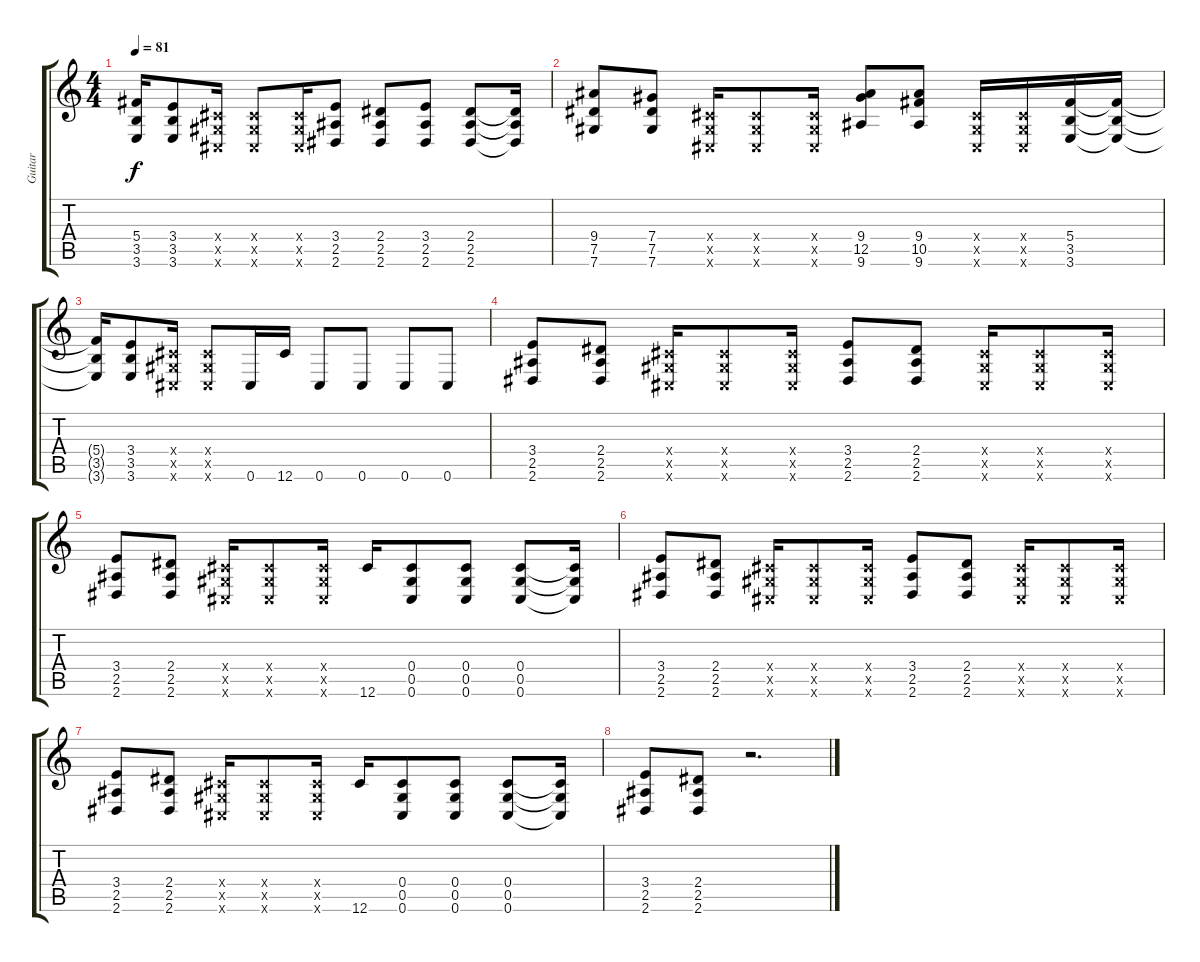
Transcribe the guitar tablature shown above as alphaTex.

\track ("Guitar" "Guitar") {instrument overdrivenguitar}
\staff {score tabs}
\tuning (Eb4 Bb3 Gb3 Db3 Ab2 Db2) {hide}
\ts (4 4)
\tempo 81
\clef g2
\ks c
(5.4{t} 3.5{t} 3.6{t}).16{dy f} (3.4 3.5 3.6).8 (0.4{x} 0.5{x} 0.6{x}).16 (0.4{x} 0.5{x} 0.6{x}).8 (0.4{x} 0.5{x} 0.6{x}).16 (3.4 2.5 2.6).8 (2.4 2.5 2.6).8 (3.4 2.5 2.6).8 (2.4 2.5 2.6).8 (2.4{t} 2.5{t} 2.6{t}).16 |
(9.4 7.5 7.6).8 (7.4 7.5 7.6).8 (0.4{x} 0.5{x} 0.6{x}).16 (0.4{x} 0.5{x} 0.6{x}).8 (0.4{x} 0.5{x} 0.6{x}).16 (9.4 12.5 9.6).8 (9.4 10.5 9.6).8 (0.4{x} 0.5{x} 0.6{x}).16 (0.4{x} 0.5{x} 0.6{x}).16 (5.4 3.5 3.6).16 (5.4{t} 3.5{t} 3.6{t}).16 |
(5.4{t} 3.5{t} 3.6{t}).16 (3.4 3.5 3.6).8 (0.4{x} 0.5{x} 0.6{x}).16 (0.4{x} 0.5{x} 0.6{x}).8 0.6.16 12.6.16 0.6.8 0.6.8 0.6.8 0.6.8 |
(3.4 2.5 2.6).8 (2.4 2.5 2.6).8 (0.4{x} 0.5{x} 0.6{x}).16 (0.4{x} 0.5{x} 0.6{x}).8 (0.4{x} 0.5{x} 0.6{x}).16 (3.4 2.5 2.6).8 (2.4 2.5 2.6).8 (0.4{x} 0.5{x} 0.6{x}).16 (0.4{x} 0.5{x} 0.6{x}).8 (0.4{x} 0.5{x} 0.6{x}).16 |
(3.4 2.5 2.6).8 (2.4 2.5 2.6).8 (0.4{x} 0.5{x} 0.6{x}).16 (0.4{x} 0.5{x} 0.6{x}).8 (0.4{x} 0.5{x} 0.6{x}).16 12.6.16 (0.4 0.5 0.6).8 (0.4 0.5 0.6).8 (0.4 0.5 0.6).8 (0.4{t} 0.5{t} 0.6{t}).16 |
(3.4 2.5 2.6).8 (2.4 2.5 2.6).8 (0.4{x} 0.5{x} 0.6{x}).16 (0.4{x} 0.5{x} 0.6{x}).8 (0.4{x} 0.5{x} 0.6{x}).16 (3.4 2.5 2.6).8 (2.4 2.5 2.6).8 (0.4{x} 0.5{x} 0.6{x}).16 (0.4{x} 0.5{x} 0.6{x}).8 (0.4{x} 0.5{x} 0.6{x}).16 |
(3.4 2.5 2.6).8 (2.4 2.5 2.6).8 (0.4{x} 0.5{x} 0.6{x}).16 (0.4{x} 0.5{x} 0.6{x}).8 (0.4{x} 0.5{x} 0.6{x}).16 12.6.16 (0.4 0.5 0.6).8 (0.4 0.5 0.6).8 (0.4 0.5 0.6).8 (0.4{t} 0.5{t} 0.6{t}).16 |
(3.4 2.5 2.6).8 (2.4 2.5 2.6).8 r.2{d}
